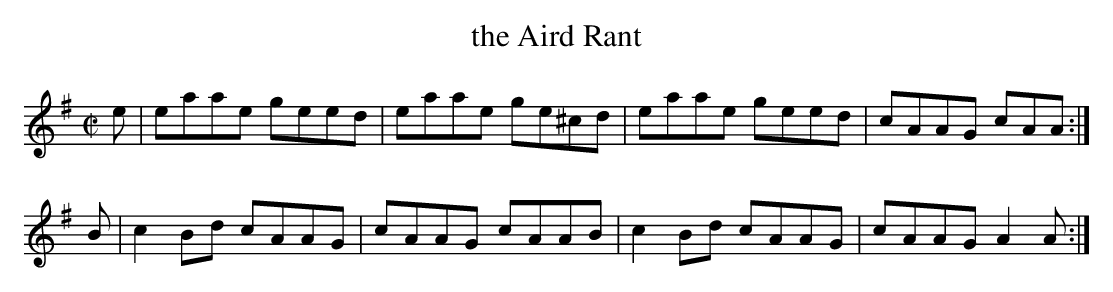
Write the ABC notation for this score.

X:1
T: the Aird Rant
M: C|
L: 1/8
K: Ador
e | eaae geed | eaae ge^cd | eaae geed | cAAG cAA :|
B | c2Bd cAAG | cAAG cAAB  | c2Bd cAAG | cAAG A2A :|
